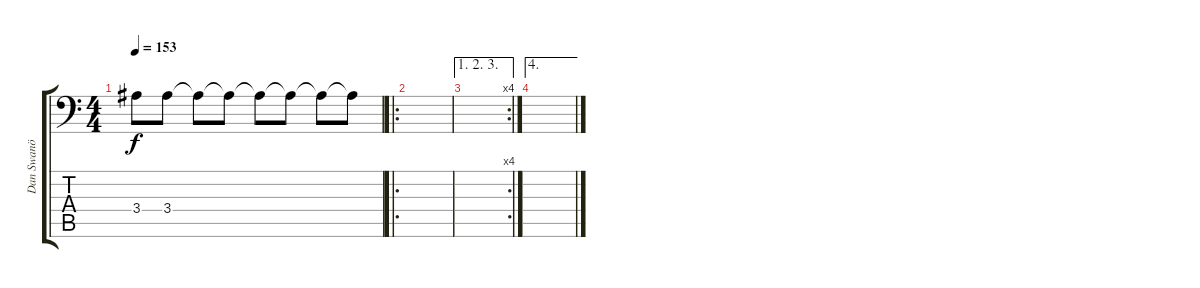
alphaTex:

\track ("Dan Swanö Vox" "Dan Swanö ") {instrument electricguitarclean}
\staff {score tabs}
\tuning (A3 E3 C3 G2 D2 A1) {hide}
\ts (4 4)
\tempo 153
\clef f4
\ks c
3.4{t}.8{dy f} 3.4.8 3.4{t}.8 3.4{t}.8 3.4{t}.8 3.4{t}.8 3.4{t}.8 3.4{t}.8 |
\ro
|
\ae (1 2 3)
\rc 4
|
\ae 4
